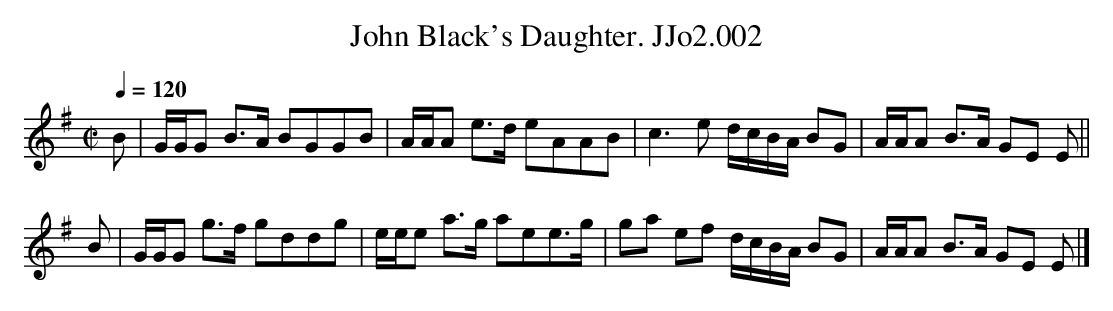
X:1
T:John Black's Daughter. JJo2.002
Q:1/4=120
M:C|
L:1/8
K:Em
B|G/G/G B>A    BGGB|A/A/A e>d eAAB|c3e d/c/B/A/ BG| A/A/A B>A GE E||
B|G/G/G g>f gddg| e/e/e a>g aee>g|ga ef d/c/B/A/ BG| A/A/A B>A GE E|]
